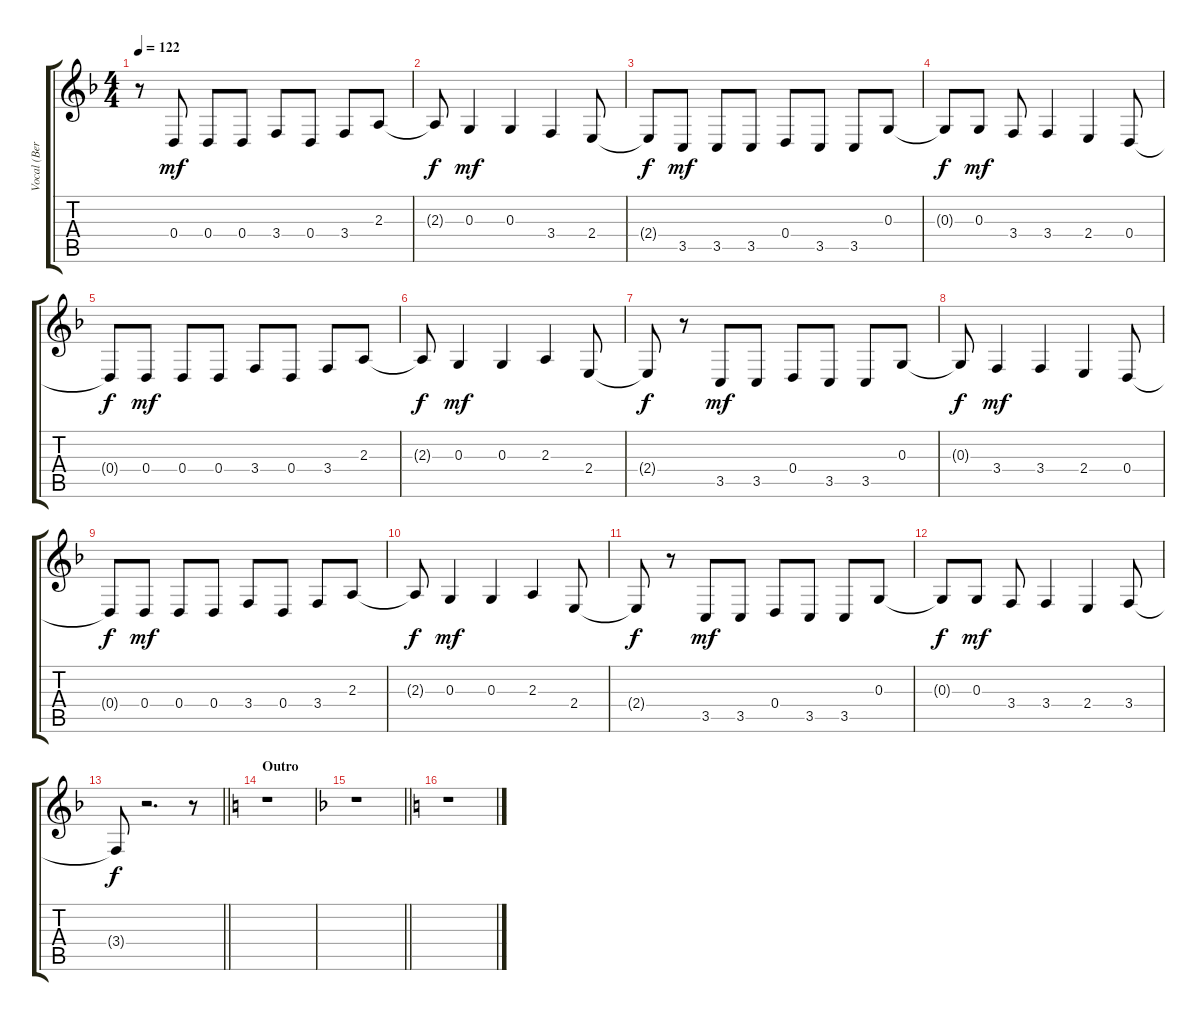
\track ("Vocal (Bernard Sumner)" "Vocal (Ber") {mute instrument harpsichord}
\staff {score tabs}
\tuning (E4 B3 G3 D3 A2 E2) {hide}
\ts (4 4)
\tempo 122
\clef g2
\ks f
r.8{dy f} 0.4.8{dy mf} 0.4.8 0.4.8 3.4.8 0.4.8 3.4.8 2.3.8 |
2.3{t}.8{dy f} 0.3.4{dy mf} 0.3.4 3.4.4 2.4.8 |
2.4{t}.8{dy f} 3.5.8{dy mf} 3.5.8 3.5.8 0.4.8 3.5.8 3.5.8 0.3.8 |
0.3{t}.8{dy f} 0.3.8{dy mf} 3.4.8 3.4.4 2.4.4 0.4.8 |
0.4{t}.8{dy f} 0.4.8{dy mf} 0.4.8 0.4.8 3.4.8 0.4.8 3.4.8 2.3.8 |
2.3{t}.8{dy f} 0.3.4{dy mf} 0.3.4 2.3.4 2.4.8 |
2.4{t}.8{dy f} r.8 3.5.8{dy mf} 3.5.8 0.4.8 3.5.8 3.5.8 0.3.8 |
0.3{t}.8{dy f} 3.4.4{dy mf} 3.4.4 2.4.4 0.4.8 |
0.4{t}.8{dy f} 0.4.8{dy mf} 0.4.8 0.4.8 3.4.8 0.4.8 3.4.8 2.3.8 |
2.3{t}.8{dy f} 0.3.4{dy mf} 0.3.4 2.3.4 2.4.8 |
2.4{t}.8{dy f} r.8 3.5.8{dy mf} 3.5.8 0.4.8 3.5.8 3.5.8 0.3.8 |
0.3{t}.8{dy f} 0.3.8{dy mf} 3.4.8 3.4.4 2.4.4 3.4.8 |
\barLineRight lightlight
3.4{t}.8{dy f} r.2{d} r.8 |
\section ("" "Outro")
\ks c
r.1 |
\barLineRight lightlight
\ks f
r.1 |
\ks c
r.1
